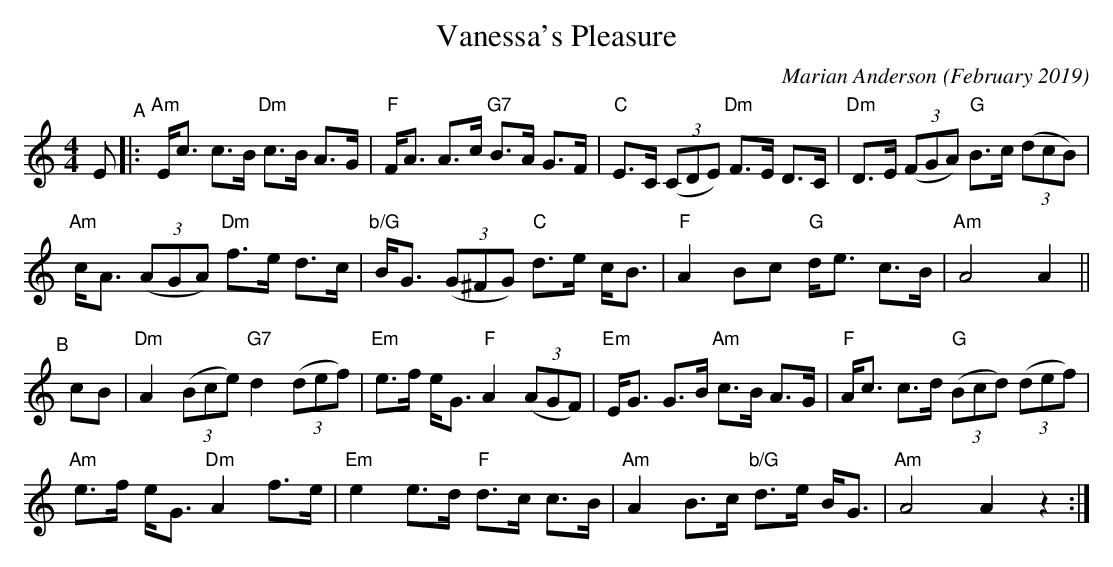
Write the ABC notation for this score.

X:1
T: Vanessa's Pleasure
C: Marian Anderson (February 2019)
M: 4/4
L: 1/8
K: Am
E "^A"|:\
"Am"E<c c>B "Dm"c>B A>G | "F"F<A A>c "G7"B>A G>F | "C"E>C ((3CDE) "Dm"F>E D>C | "Dm"D>E (3(FGA) "G"B>c (3(dcB) |
"Am"c<A (3(AGA) "Dm"f>e d>c | "b/G"B<G (3(G^FG) "C"d>e c<B | "F"A2 Bc "G"d<e c>B | "Am"A4 A2 ||
"^B"[|] cB |\
"Dm"A2 (3(Bce) "G7"d2 (3(def) | "Em"e>f e<G "F"A2 (3(AGF) | "Em"E<G G>B "Am"c>B A>G | "F" A<c c>d "G"(3(Bcd) (3(def) |
"Am"e>f e<G "Dm"A2 f>e | "Em"e2 e>d "F"d>c c>B | "Am"A2 B>c "b/G"d>e B<G | "Am"A4 A2 z2 :|
